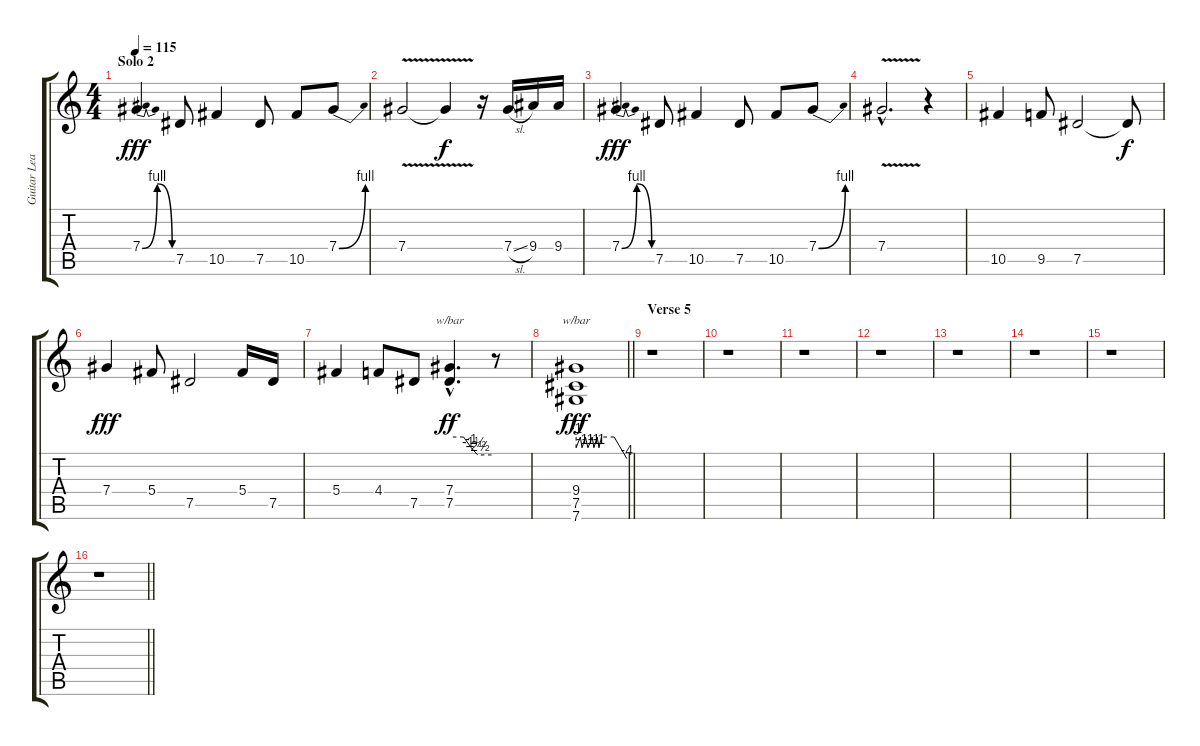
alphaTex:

\track ("Guitar Lead Solo 1" "Guitar Lea") {instrument distortionguitar}
\staff {score tabs}
\tuning (Eb4 Bb3 Gb3 Db3 Ab2 Eb2) {hide}
\ts (4 4)
\section ("" "Solo 2")
\tempo 115
\clef g2
\ks c
7.4{be (bendrelease 0 0 10 4 44 4 60 0)}.4{dy fff} 7.5.8 10.5.4 7.5.8 10.5.8 7.4{be (bend 0 0 60 4)}.8 |
7.4{v}.2 7.4{t}.4{dy f} r.16 7.4{sl}.16 9.4.16 9.4.16 |
7.4{be (bendrelease 0 0 10 4 45 4 60 0)}.4{dy fff} 7.5.8 10.5.4 7.5.8 10.5.8 7.4{be (bend 0 0 60 4)}.8 |
7.4{v hac}.2{d} r.4 |
10.5.4 9.5.8 7.5.2 7.5{t}.8{dy f} |
7.4.4{dy fff} 5.4.8 7.5.2 5.4.16 7.5.16 |
5.4.4 4.4.8 7.5.8 (7.4{hac} 7.5{hac}).4{d tbe (custom default 0 0 20 0 31 -4 35 -6 40 -10 60 -10) dy ff} r.8 |
\barLineRight lightlight
(9.4 7.5 7.6).1{tbe (custom default 0 -4 5 0 7 -4 11 0 14 -4 19 0 21 -4 25 0 27 -4 30 0 45 0 60 -16) dy fff} |
\section ("" "Verse 5")
r.1 |
r.1 |
r.1 |
r.1 |
r.1 |
r.1 |
r.1 |
\barLineRight lightlight
r.1
